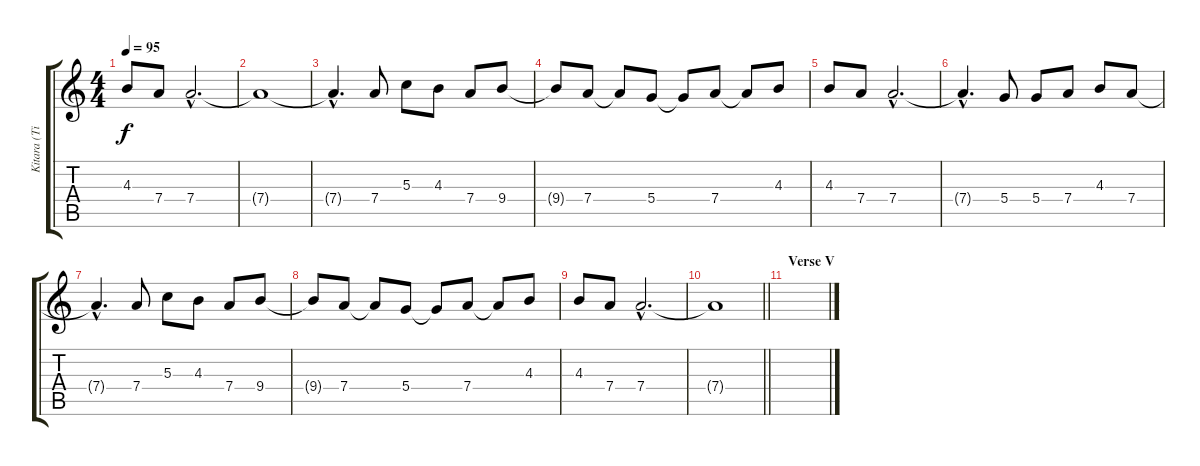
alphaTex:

\track ("Kitara (Timo Rautiainen)" "Kitara (Ti") {instrument distortionguitar}
\staff {score tabs}
\tuning (E4 B3 G3 D3 A2 E2) {hide}
\ts (4 4)
\tempo 95
\clef g2
\ks c
4.3.8{dy f} 7.4.8 7.4{hac}.2{d} |
7.4{t}.1 |
7.4{hac t}.4{d} 7.4.8 5.3.8 4.3.8 7.4.8 9.4.8 |
9.4{t}.8 7.4.8 7.4{t}.8 5.4.8 5.4{t}.8 7.4.8 7.4{t}.8 4.3.8 |
4.3.8 7.4.8 7.4{hac}.2{d} |
7.4{hac t}.4{d} 5.4.8 5.4.8 7.4.8 4.3.8 7.4.8 |
7.4{hac t}.4{d} 7.4.8 5.3.8 4.3.8 7.4.8 9.4.8 |
9.4{t}.8 7.4.8 7.4{t}.8 5.4.8 5.4{t}.8 7.4.8 7.4{t}.8 4.3.8 |
4.3.8 7.4.8 7.4{hac}.2{d} |
\barLineRight lightlight
7.4{t}.1 |
\section ("" "Verse V")
